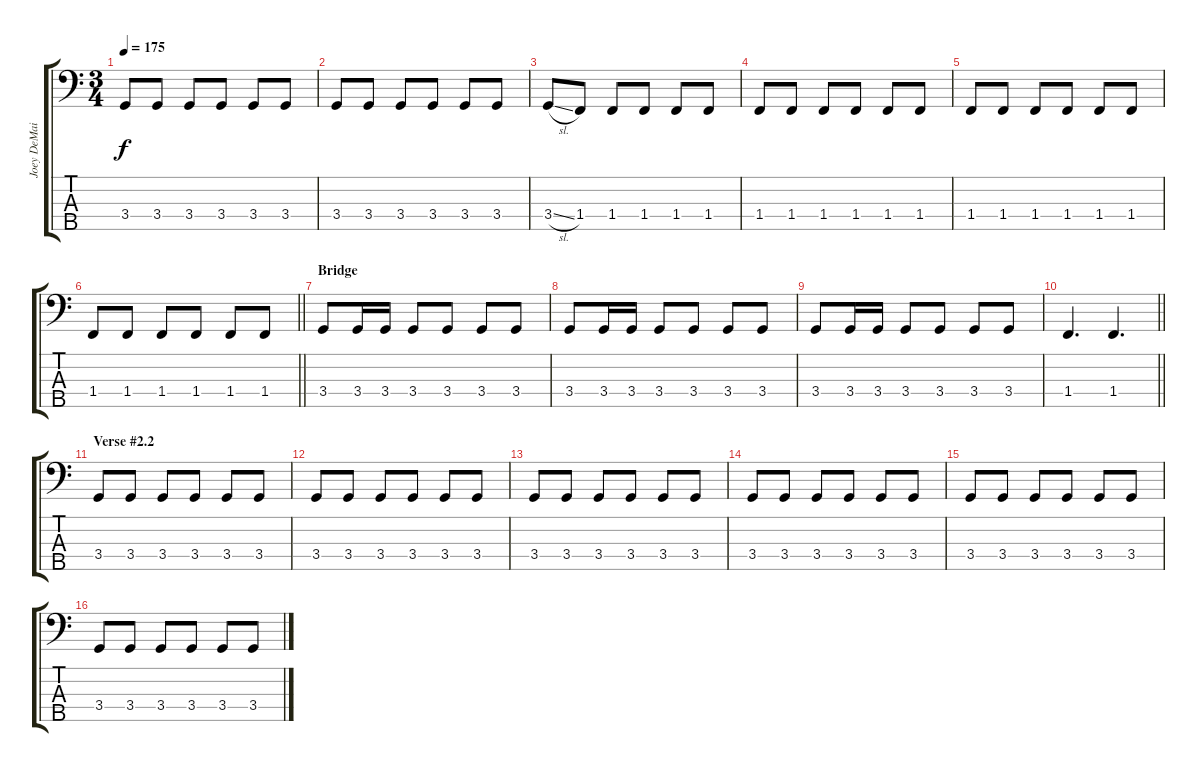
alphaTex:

\track ("Joey DeMaio" "Joey DeMai") {instrument electricbasspick}
\staff {score tabs}
\tuning (G2 D2 A1 E1 B0) {hide}
\ts (3 4)
\tempo 175
\clef f4
\ks c
3.4.8{dy f} 3.4.8 3.4.8 3.4.8 3.4.8 3.4.8 |
3.4.8 3.4.8 3.4.8 3.4.8 3.4.8 3.4.8 |
3.4{sl}.8 1.4.8 1.4.8 1.4.8 1.4.8 1.4.8 |
1.4.8 1.4.8 1.4.8 1.4.8 1.4.8 1.4.8 |
1.4.8 1.4.8 1.4.8 1.4.8 1.4.8 1.4.8 |
\barLineRight lightlight
1.4.8 1.4.8 1.4.8 1.4.8 1.4.8 1.4.8 |
\section ("" "Bridge")
3.4.8 3.4.16 3.4.16 3.4.8 3.4.8 3.4.8 3.4.8 |
3.4.8 3.4.16 3.4.16 3.4.8 3.4.8 3.4.8 3.4.8 |
3.4.8 3.4.16 3.4.16 3.4.8 3.4.8 3.4.8 3.4.8 |
\barLineRight lightlight
1.4.4{d} 1.4.4{d} |
\section ("" "Verse #2.2")
3.4.8 3.4.8 3.4.8 3.4.8 3.4.8 3.4.8 |
3.4.8 3.4.8 3.4.8 3.4.8 3.4.8 3.4.8 |
3.4.8 3.4.8 3.4.8 3.4.8 3.4.8 3.4.8 |
3.4.8 3.4.8 3.4.8 3.4.8 3.4.8 3.4.8 |
3.4.8 3.4.8 3.4.8 3.4.8 3.4.8 3.4.8 |
3.4.8 3.4.8 3.4.8 3.4.8 3.4.8 3.4.8
